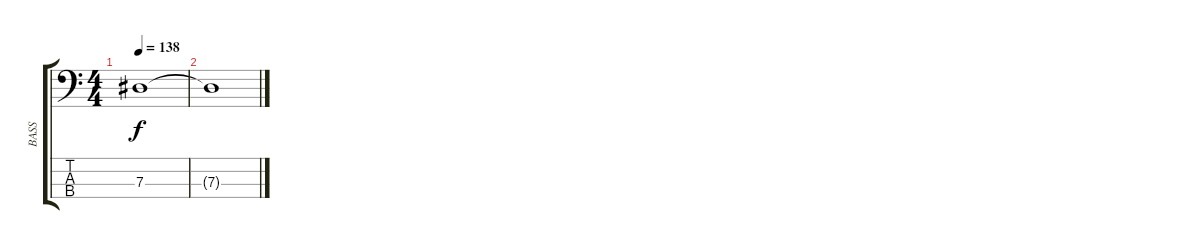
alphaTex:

\track ("BASS" "BASS") {instrument electricbassfinger}
\staff {score tabs}
\tuning (Gb2 Db2 Ab1 Eb1) {hide}
\ts (4 4)
\tempo 138
\clef f4
\ks c
7.3{t}.1{dy f} |
7.3{t}.1
